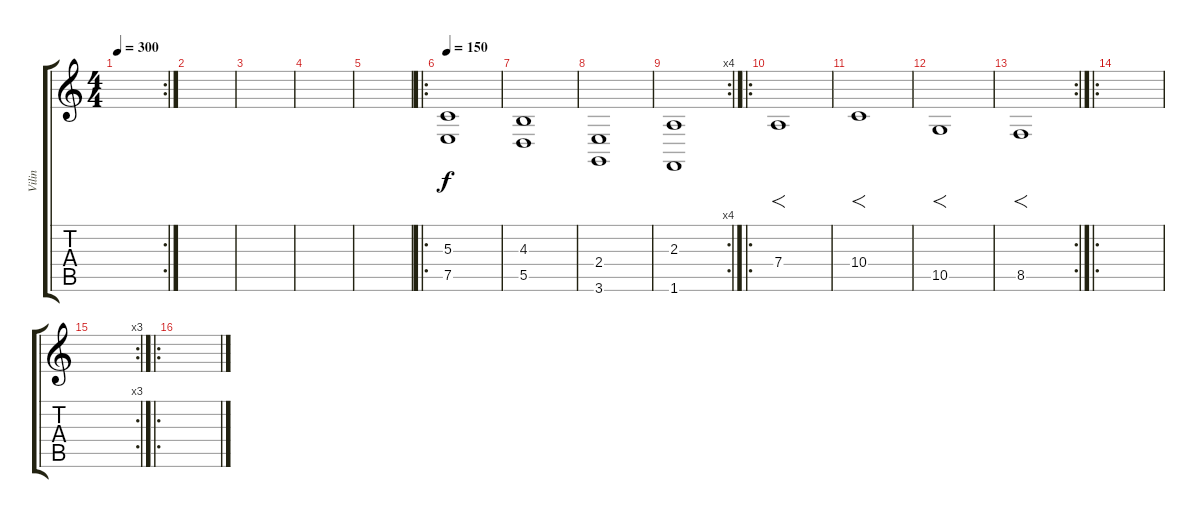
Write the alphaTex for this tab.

\track ("Vilin" "Vilin") {instrument stringensemble1}
\staff {score tabs}
\tuning (E4 B3 G3 D3 A2 E2) {hide}
\rc 2
\ts (4 4)
\tempo 300
\clef g2
\ks c
|
|
|
|
|
\ro
\tempo 150
(5.3 7.5).1 |
(4.3 5.5).1 |
(2.4 3.6).1 |
\rc 4
(2.3 1.6).1 |
\ro
7.4.1{f} |
10.4.1{f} |
10.5.1{f} |
\rc 2
8.5.1{f} |
\ro
|
\rc 3
|
\ro
